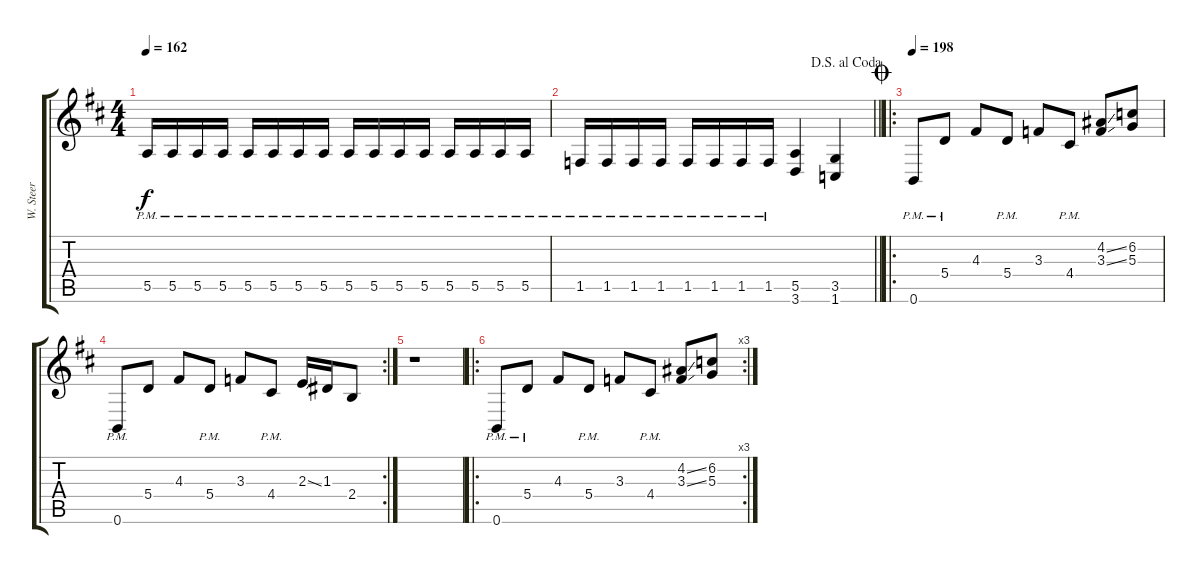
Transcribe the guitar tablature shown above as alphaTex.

\track ("W. Steer" "W. Steer") {instrument distortionguitar}
\staff {score tabs}
\tuning (B3 Gb3 D3 A2 E2 B1) {hide}
\ts (4 4)
\tempo 162
\clef g2
\ks d
5.5{pm}.16{dy f} 5.5{pm}.16 5.5{pm}.16 5.5{pm}.16 5.5{pm}.16 5.5{pm}.16 5.5{pm}.16 5.5{pm}.16 5.5{pm}.16 5.5{pm}.16 5.5{pm}.16 5.5{pm}.16 5.5{pm}.16 5.5{pm}.16 5.5{pm}.16 5.5{pm}.16 |
\jump dalsegnoalcoda
\barLineRight lightlight
1.5{pm}.16 1.5{pm}.16 1.5{pm}.16 1.5{pm}.16 1.5{pm}.16 1.5{pm}.16 1.5{pm}.16 1.5{pm}.16 (5.5 3.6).4 (3.5 1.6).4 |
\ro
\jump coda
\tempo 198
0.6{pm}.8 5.4{pm}.8 4.3.8 5.4{pm}.8 3.3.8 4.4{pm}.8 (4.2{ss} 3.3{ss}).8 (6.2 5.3).8 |
\rc 2
0.6{pm}.8 5.4.8 4.3.8 5.4{pm}.8 3.3.8 4.4{pm}.8 2.3{ss}.16 1.3.16 2.4.8 |
r.1 |
\ro
\rc 3
0.6{pm}.8 5.4{pm}.8 4.3.8 5.4{pm}.8 3.3.8 4.4{pm}.8 (4.2{ss} 3.3{ss}).8 (6.2 5.3).8
